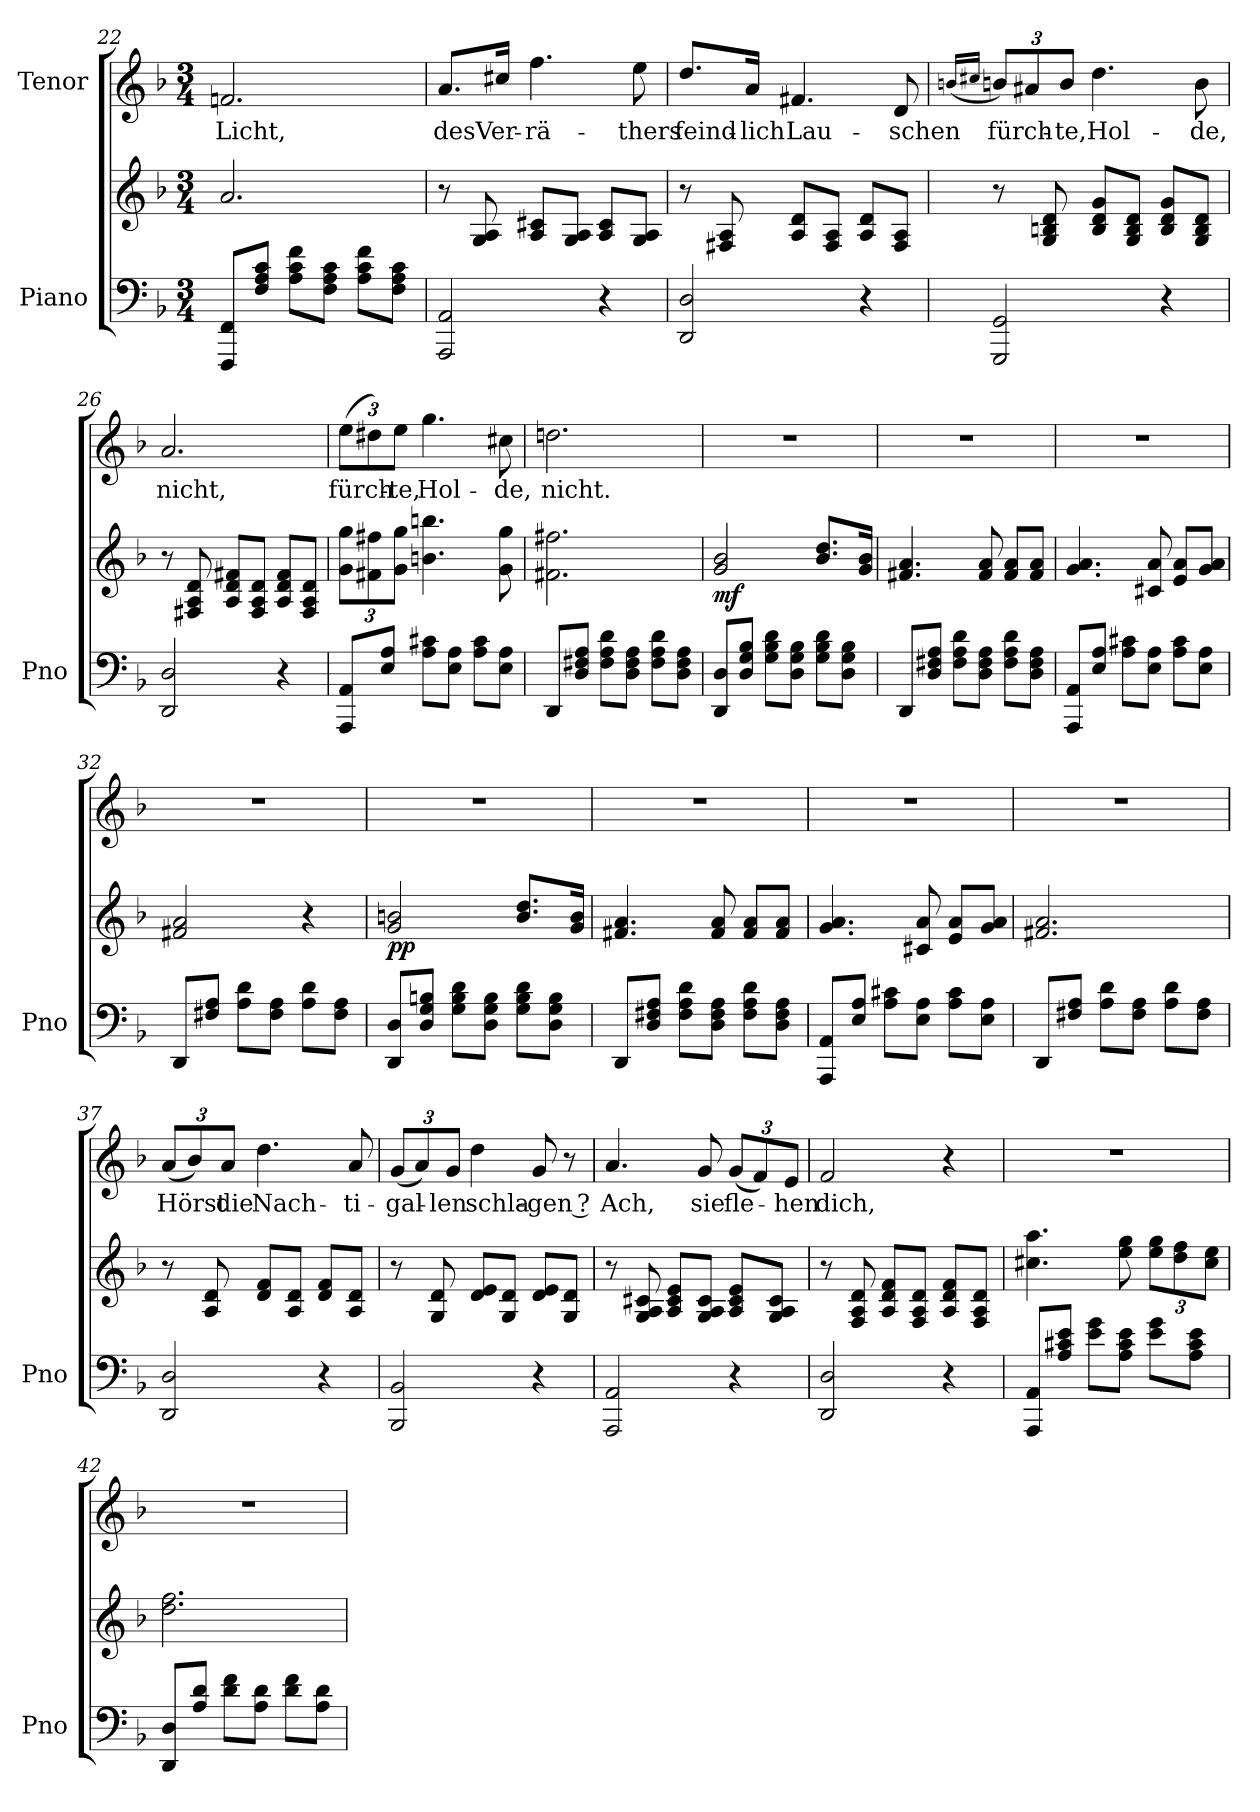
**kern	**kern	**dynam	**kern	**text
*part2	*part2	*part2	*part1	*part1
*staff3	*staff2	*staff2/3	*staff1	*staff1
*I"Piano	*	*	*I"Tenor	*
*I'Pno	*	*	*	*
*clefF4	*clefG2	*	*clefG2	*
*k[b-]	*k[b-]	*	*k[b-]	*
*F:	*F:	*	*F:	*
*M3/4	*M3/4	*	*M3/4	*
=22	=22	=22	=22	=22
!	!	!	!	!LO:LY:b
8FFF/ 8FF/L	2.a/	.	2.fn/	Licht,
8F/ 8A/ 8c/J	.	.	.	.
8A\ 8c\ 8f\L	.	.	.	.
8F\ 8A\ 8c\J	.	.	.	.
8A\ 8c\ 8f\L	.	.	.	.
8F\ 8A\ 8c\J	.	.	.	.
=23	=23	=23	=23	=23
!	!	!	!	!LO:LY:b
2AAA/ 2AA/	8r	.	8.a/L	des
.	8G/ 8A/	.	.	.
!	!	!	!	!LO:LY:b
.	.	.	16cc#X/Jk	Ver-
!	!	!	!	!LO:LY:b
.	8A/ 8c#X/L	.	4.ff\	-rä-
.	8G/ 8A/J	.	.	.
4r	8A/ 8c#/L	.	.	.
!	!	!	!	!LO:LY:b
.	8G/ 8A/J	.	8ee\	-thers
=24	=24	=24	=24	=24
!	!	!	!	!LO:LY:b
2DD/ 2D/	8r	.	8.dd/L	feind-
.	8F#X/ 8A/	.	.	.
!	!	!	!	!LO:LY:b
.	.	.	16a/Jk	-lich
!	!	!	!	!LO:LY:b
.	8A/ 8d/L	.	4.f#X/	Lau-
.	8F#/ 8A/J	.	.	.
4r	8A/ 8d/L	.	.	.
!	!	!	!	!LO:LY:b
.	8F#/ 8A/J	.	8d/	-schen
!!LO:LB:g=z
=25	=25	=25	=25	=25
.	.	.	(<16qbn/LL	.
.	.	.	16qcc#X/JJ	.
*	*	*	*Xbrackettup	*
!	!	!	!	!LO:LY:b
2GGG/ 2GG/	8r	.	12b/L)	fürch-
.	.	.	12a#X/	.
.	8G/ 8Bn/ 8d/	.	.	.
!	!	!	!	!LO:LY:b
.	.	.	12b/J	-te,
!	!	!	!	!LO:LY:b
.	8B/ 8d/ 8g/L	.	4.dd\	Hol-
.	8G/ 8B/ 8d/J	.	.	.
4r	8B/ 8d/ 8g/L	.	.	.
!	!	!	!	!LO:LY:b
.	8G/ 8B/ 8d/J	.	8b\	-de,
=26	=26	=26	=26	=26
!	!	!	!	!LO:LY:b
2DD/ 2D/	8r	.	2.a/	nicht,
.	8F#X/ 8A/ 8d/	.	.	.
.	8A/ 8d/ 8f#X/L	.	.	.
.	8F#/ 8A/ 8d/J	.	.	.
4r	8A/ 8d/ 8f#/L	.	.	.
.	8F#/ 8A/ 8d/J	.	.	.
=27	=27	=27	=27	=27
*	*Xbrackettup	*	*	*
!	!	!	!	!LO:LY:b
8AAA/ 8AA/L	12g\ 12gg\L	.	(>12ee\L	fürch-
.	12f#X\ 12ff#X\	.	12dd#X\)	.
8E/ 8A/J	.	.	.	.
!	!	!	!	!LO:LY:b
.	12g\ 12gg\J	.	12ee\J	-te,
!	!	!	!	!LO:LY:b
8A\ 8c#X\L	4.bn\ 4.bbn\	.	4.gg\	Hol-
8E\ 8A\J	.	.	.	.
8A\ 8c#\L	.	.	.	.
!	!	!	!	!LO:LY:b
8E\ 8A\J	8g\ 8gg\	.	8cc#X\	-de,
=28	=28	=28	=28	=28
!	!	!	!	!LO:LY:b
8DD/L	2.f#X\ 2.ff#X\	.	2.ddn\	nicht.
8D/ 8F#X/ 8A/J	.	.	.	.
8F#\ 8A\ 8d\L	.	.	.	.
8D\ 8F#\ 8A\J	.	.	.	.
8F#\ 8A\ 8d\L	.	.	.	.
8D\ 8F#\ 8A\J	.	.	.	.
=29	=29	=29	=29	=29
!	!	!LO:DY:b	!	!
8DD/ 8D/L	2g/ 2b-/	mf	2.r	.
8D/ 8G/ 8B-/J	.	.	.	.
8G\ 8B-\ 8d\L	.	.	.	.
8D\ 8G\ 8B-\J	.	.	.	.
8G\ 8B-\ 8d\L	8.b-/ 8.dd/L	.	.	.
8D\ 8G\ 8B-\J	.	.	.	.
.	16g/ 16b-/Jk	.	.	.
!!LO:LB:g=z
=30	=30	=30	=30	=30
8DD/L	4.f#X/ 4.a/	.	2.r	.
8D/ 8F#X/ 8A/J	.	.	.	.
8F#\ 8A\ 8d\L	.	.	.	.
8D\ 8F#\ 8A\J	8f#/ 8a/	.	.	.
8F#\ 8A\ 8d\L	8f#/ 8a/L	.	.	.
8D\ 8F#\ 8A\J	8f#/ 8a/J	.	.	.
=31	=31	=31	=31	=31
8AAA/ 8AA/L	4.g/ 4.a/	.	2.r	.
8E/ 8A/J	.	.	.	.
8A\ 8c#X\L	.	.	.	.
8E\ 8A\J	8c#X/ 8a/	.	.	.
8A\ 8c#\L	8e/ 8a/L	.	.	.
8E\ 8A\J	8g/ 8a/J	.	.	.
=32	=32	=32	=32	=32
8DD/L	2f#X/ 2a/	.	2.r	.
8F#X/ 8A/J	.	.	.	.
8A\ 8d\L	.	.	.	.
8F#\ 8A\J	.	.	.	.
8A\ 8d\L	4r	.	.	.
8F#\ 8A\J	.	.	.	.
=33	=33	=33	=33	=33
!	!	!LO:DY:b	!	!
8DD/ 8D/L	2g/ 2bn/	pp	2.r	.
8D/ 8G/ 8Bn/J	.	.	.	.
8G\ 8B\ 8d\L	.	.	.	.
8D\ 8G\ 8B\J	.	.	.	.
8G\ 8B\ 8d\L	8.b/ 8.dd/L	.	.	.
8D\ 8G\ 8B\J	.	.	.	.
.	16g/ 16b/Jk	.	.	.
=34	=34	=34	=34	=34
8DD/L	4.f#X/ 4.a/	.	2.r	.
8D/ 8F#X/ 8A/J	.	.	.	.
8F#\ 8A\ 8d\L	.	.	.	.
8D\ 8F#\ 8A\J	8f#/ 8a/	.	.	.
8F#\ 8A\ 8d\L	8f#/ 8a/L	.	.	.
8D\ 8F#\ 8A\J	8f#/ 8a/J	.	.	.
=35	=35	=35	=35	=35
8AAA/ 8AA/L	4.g/ 4.a/	.	2.r	.
8E/ 8A/J	.	.	.	.
8A\ 8c#X\L	.	.	.	.
8E\ 8A\J	8c#X/ 8a/	.	.	.
8A\ 8c#\L	8e/ 8a/L	.	.	.
8E\ 8A\J	8g/ 8a/J	.	.	.
!!LO:LB:g=z
=36	=36	=36	=36	=36
8DD/L	2.f#X/ 2.a/	.	2.r	.
8F#X/ 8A/J	.	.	.	.
8A\ 8d\L	.	.	.	.
8F#\ 8A\J	.	.	.	.
8A\ 8d\L	.	.	.	.
8F#\ 8A\J	.	.	.	.
=37	=37	=37	=37	=37
!	!	!	!	!LO:LY:b
2DD/ 2D/	8r	.	(<12a/L	Hörst
.	.	.	12b-/)	.
.	8A/ 8d/	.	.	.
!	!	!	!	!LO:LY:b
.	.	.	12a/J	die
!	!	!	!	!LO:LY:b
.	8d/ 8f/L	.	4.dd\	Nach-
.	8A/ 8d/J	.	.	.
4r	8d/ 8f/L	.	.	.
!	!	!	!	!LO:LY:b
.	8A/ 8d/J	.	8a/	-ti-
=38	=38	=38	=38	=38
!	!	!	!	!LO:LY:b
2BBB-/ 2BB-/	8r	.	(<12g/L	-gal-
.	.	.	12a/)	.
.	8G/ 8d/	.	.	.
!	!	!	!	!LO:LY:b
.	.	.	12g/J	-len
!	!	!	!	!LO:LY:b
.	8d/ 8e/L	.	4dd\	schla-
.	8G/ 8d/J	.	.	.
!	!	!	!	!LO:LY:b
4r	8d/ 8e/L	.	8g/	-gen ?
.	8G/ 8d/J	.	8r	.
=39	=39	=39	=39	=39
!	!	!	!	!LO:LY:b
2AAA/ 2AA/	8r	.	4.a/	Ach,
.	8G/ 8A/ 8c#X/	.	.	.
.	8A/ 8c#/ 8e/L	.	.	.
!	!	!	!	!LO:LY:b
.	8G/ 8A/ 8c#/J	.	8g/	sie
!	!	!	!	!LO:LY:b
4r	8A/ 8c#/ 8e/L	.	(<12g/L	fle-
.	.	.	12f/)	.
.	8G/ 8A/ 8c#/J	.	.	.
!	!	!	!	!LO:LY:b
.	.	.	12e/J	-hen
=40	=40	=40	=40	=40
!	!	!	!	!LO:LY:b
2DD/ 2D/	8r	.	2f/	dich,
.	8F/ 8A/ 8d/	.	.	.
.	8A/ 8d/ 8f/L	.	.	.
.	8F/ 8A/ 8d/J	.	.	.
4r	8A/ 8d/ 8f/L	.	4r	.
.	8F/ 8A/ 8d/J	.	.	.
!!LO:LB:g=z
=41	=41	=41	=41	=41
8AAA/ 8AA/L	4.cc#X\ 4.aa\	.	2.r	.
8A/ 8c#X/ 8e/J	.	.	.	.
8e\ 8g\L	.	.	.	.
8A\ 8c#\ 8e\J	8ee\ 8gg\	.	.	.
8e\ 8g\L	12ee\ 12gg\L	.	.	.
.	12dd\ 12ff\	.	.	.
8A\ 8c#\ 8e\J	.	.	.	.
.	12cc#\ 12ee\J	.	.	.
=42	=42	=42	=42	=42
8DD/ 8D/L	2.dd\ 2.ff\	.	2.r	.
8A/ 8d/J	.	.	.	.
8d\ 8f\L	.	.	.	.
8A\ 8d\J	.	.	.	.
8d\ 8f\L	.	.	.	.
8A\ 8d\J	.	.	.	.
=	=	=	=	=
*-	*-	*-	*-	*-
